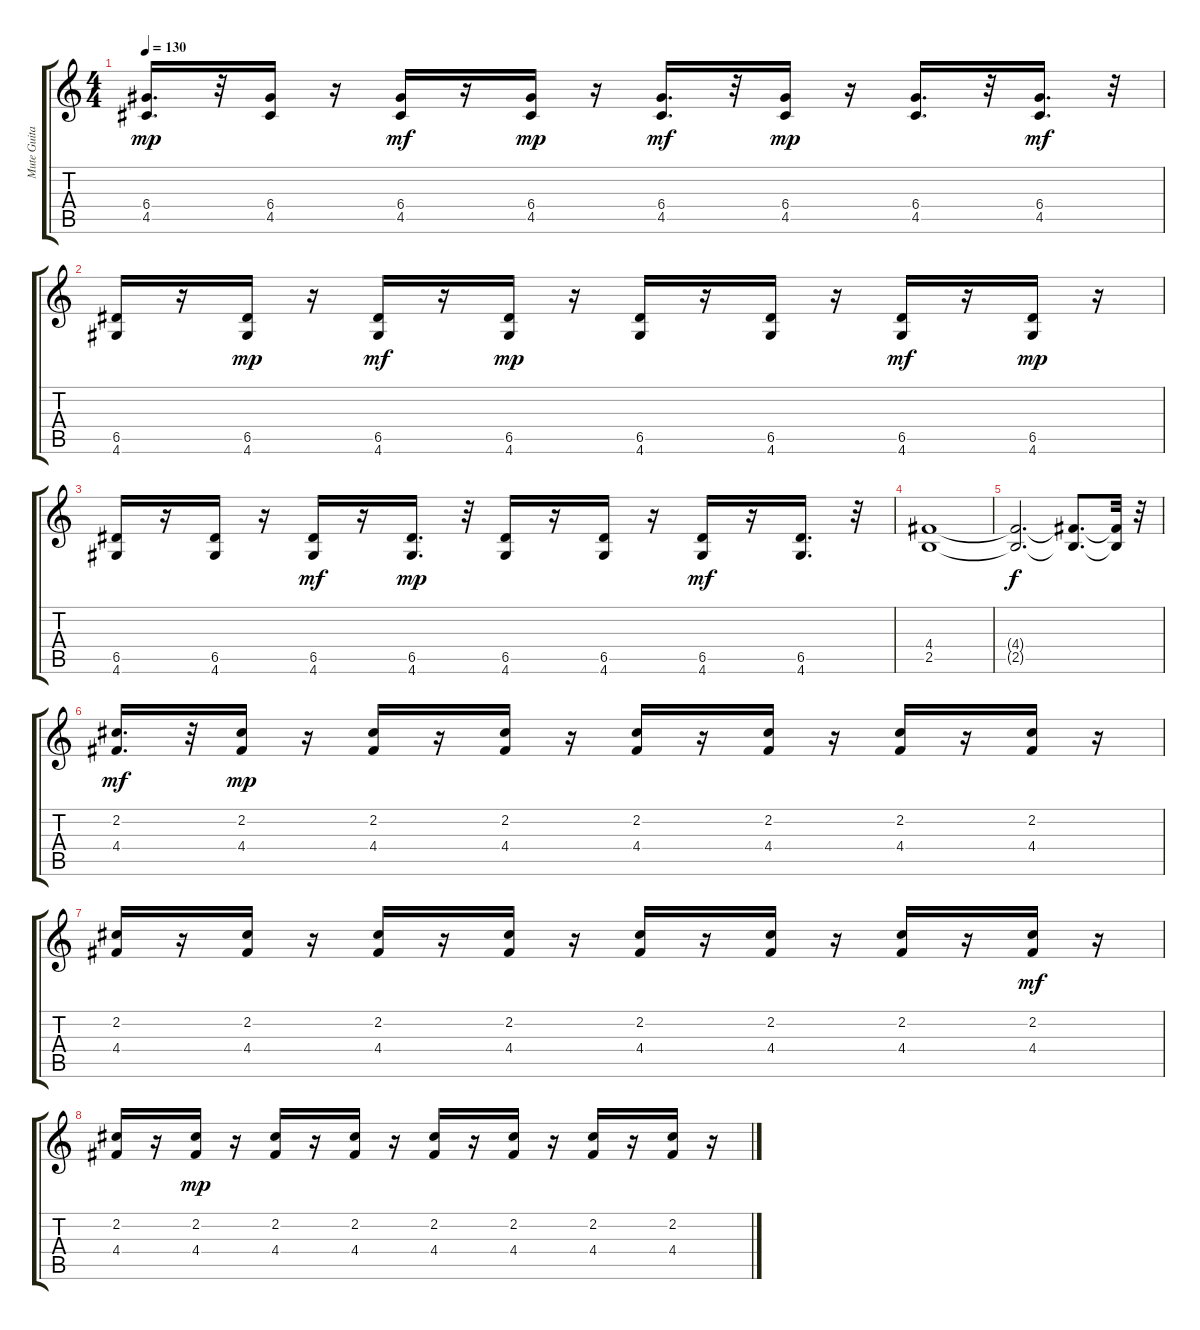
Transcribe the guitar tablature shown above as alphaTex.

\track ("Mute Guitar" "Mute Guita") {instrument electricguitarmuted}
\staff {score tabs}
\tuning (E4 B3 G3 D3 A2 E2) {hide}
\ts (4 4)
\tempo 130
\clef g2
\ks c
(6.4 4.5).16{d dy mp} r.32 (6.4 4.5).16 r.16 (6.4 4.5).16{dy mf} r.16 (6.4 4.5).16{dy mp} r.16 (6.4 4.5).16{d dy mf} r.32 (6.4 4.5).16{dy mp} r.16 (6.4 4.5).16{d} r.32 (6.4 4.5).16{d dy mf} r.32 |
(6.5 4.6).16 r.16 (6.5 4.6).16{dy mp} r.16 (6.5 4.6).16{dy mf} r.16 (6.5 4.6).16{dy mp} r.16 (6.5 4.6).16 r.16 (6.5 4.6).16 r.16 (6.5 4.6).16{dy mf} r.16 (6.5 4.6).16{dy mp} r.16 |
(6.5 4.6).16 r.16 (6.5 4.6).16 r.16 (6.5 4.6).16{dy mf} r.16 (6.5 4.6).16{d dy mp} r.32 (6.5 4.6).16 r.16 (6.5 4.6).16 r.16 (6.5 4.6).16{dy mf} r.16 (6.5 4.6).16{d} r.32 |
(4.4 2.5).1 |
(4.4{t} 2.5{t}).2{d dy f} (4.4{t} 2.5{t}).8{d} (4.4{t} 2.5{t}).32 r.32 |
(2.2 4.4).16{d dy mf} r.32 (2.2 4.4).16{dy mp} r.16 (2.2 4.4).16 r.16 (2.2 4.4).16 r.16 (2.2 4.4).16 r.16 (2.2 4.4).16 r.16 (2.2 4.4).16 r.16 (2.2 4.4).16 r.16 |
(2.2 4.4).16 r.16 (2.2 4.4).16 r.16 (2.2 4.4).16 r.16 (2.2 4.4).16 r.16 (2.2 4.4).16 r.16 (2.2 4.4).16 r.16 (2.2 4.4).16 r.16 (2.2 4.4).16{dy mf} r.16 |
(2.2 4.4).16 r.16 (2.2 4.4).16{dy mp} r.16 (2.2 4.4).16 r.16 (2.2 4.4).16 r.16 (2.2 4.4).16 r.16 (2.2 4.4).16 r.16 (2.2 4.4).16 r.16 (2.2 4.4).16 r.16
